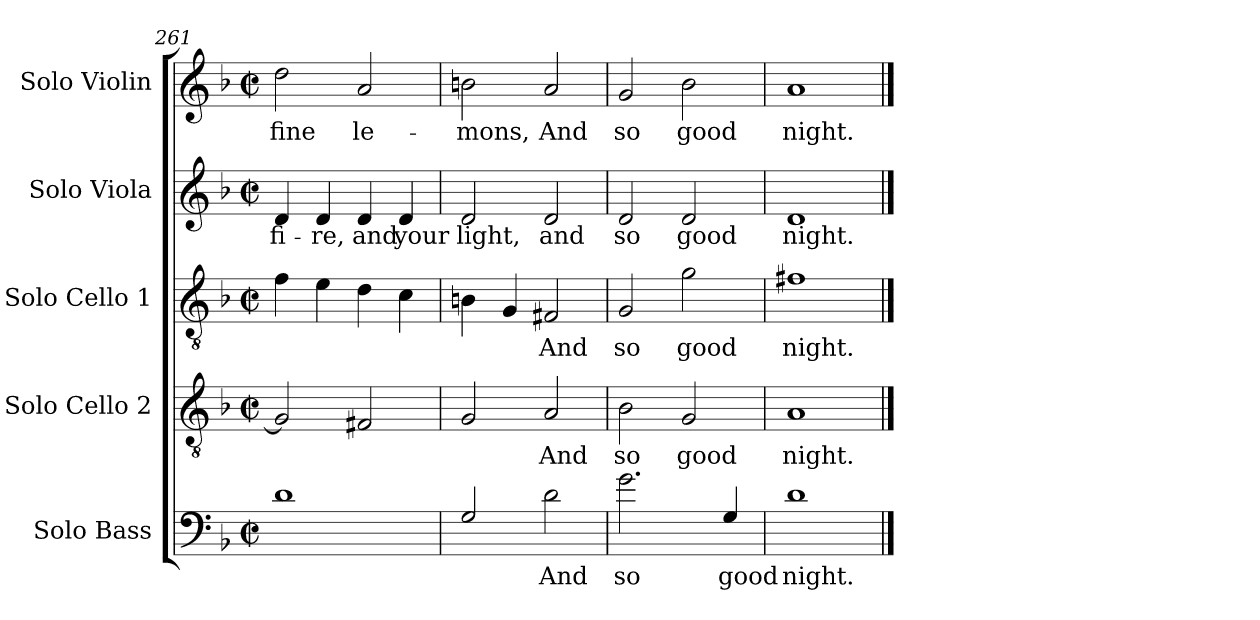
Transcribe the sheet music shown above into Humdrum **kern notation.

**kern	**text	**kern	**text	**kern	**text	**kern	**text	**kern	**text
*part5	*part5	*part4	*part4	*part3	*part3	*part2	*part2	*part1	*part1
*staff5	*staff5	*staff4	*staff4	*staff3	*staff3	*staff2	*staff2	*staff1	*staff1
*I"Solo Bass	*	*I"Solo Cello 2	*	*I"Solo Cello 1	*	*I"Solo Viola	*	*I"Solo Violin	*
*	*	*	*	*	*	*I'S.Vla.	*	*I'Vln.	*
*clefF4	*	*clefGv2	*	*clefGv2	*	*clefG2	*	*clefG2	*
*ITrd7c12	*	*	*	*	*	*	*	*	*
*k[b-]	*	*k[b-]	*	*k[b-]	*	*k[b-]	*	*k[b-]	*
*F:	*	*F:	*	*F:	*	*F:	*	*F:	*
*M2/2	*	*M2/2	*	*M2/2	*	*M2/2	*	*M2/2	*
*met(c|)	*	*met(c|)	*	*met(c|)	*	*met(c|)	*	*met(c|)	*
=261	=261	=261	=261	=261	=261	=261	=261	=261	=261
1D	.	2G/]	.	4f\	.	4d/	fi-	2dd\	fine
.	.	.	.	4e\	.	4d/	-re,	.	.
.	.	2F#X/	.	4d\	.	4d/	and	2a/	le-
.	.	.	.	4c\	.	4d/	your	.	.
=262	=262	=262	=262	=262	=262	=262	=262	=262	=262
2GG/	.	2G/	.	4Bn\	.	2d/	light,	2bn\	-mons,
.	.	.	.	4G/	.	.	.	.	.
2D\	And	2A/	And	2F#X/	And	2d/	and	2a/	And
=263	=263	=263	=263	=263	=263	=263	=263	=263	=263
2.G\	so	2B-\	so	2G/	so	2d/	so	2g/	so
.	.	2G/	good	2g\	good	2d/	good	2b-\	good
4GG/	good	.	.	.	.	.	.	.	.
=264	=264	=264	=264	=264	=264	=264	=264	=264	=264
1D	night.	1A	night.	1f#X	night.	1d	night.	1a	night.
==	==	==	==	==	==	==	==	==	==
*-	*-	*-	*-	*-	*-	*-	*-	*-	*-
